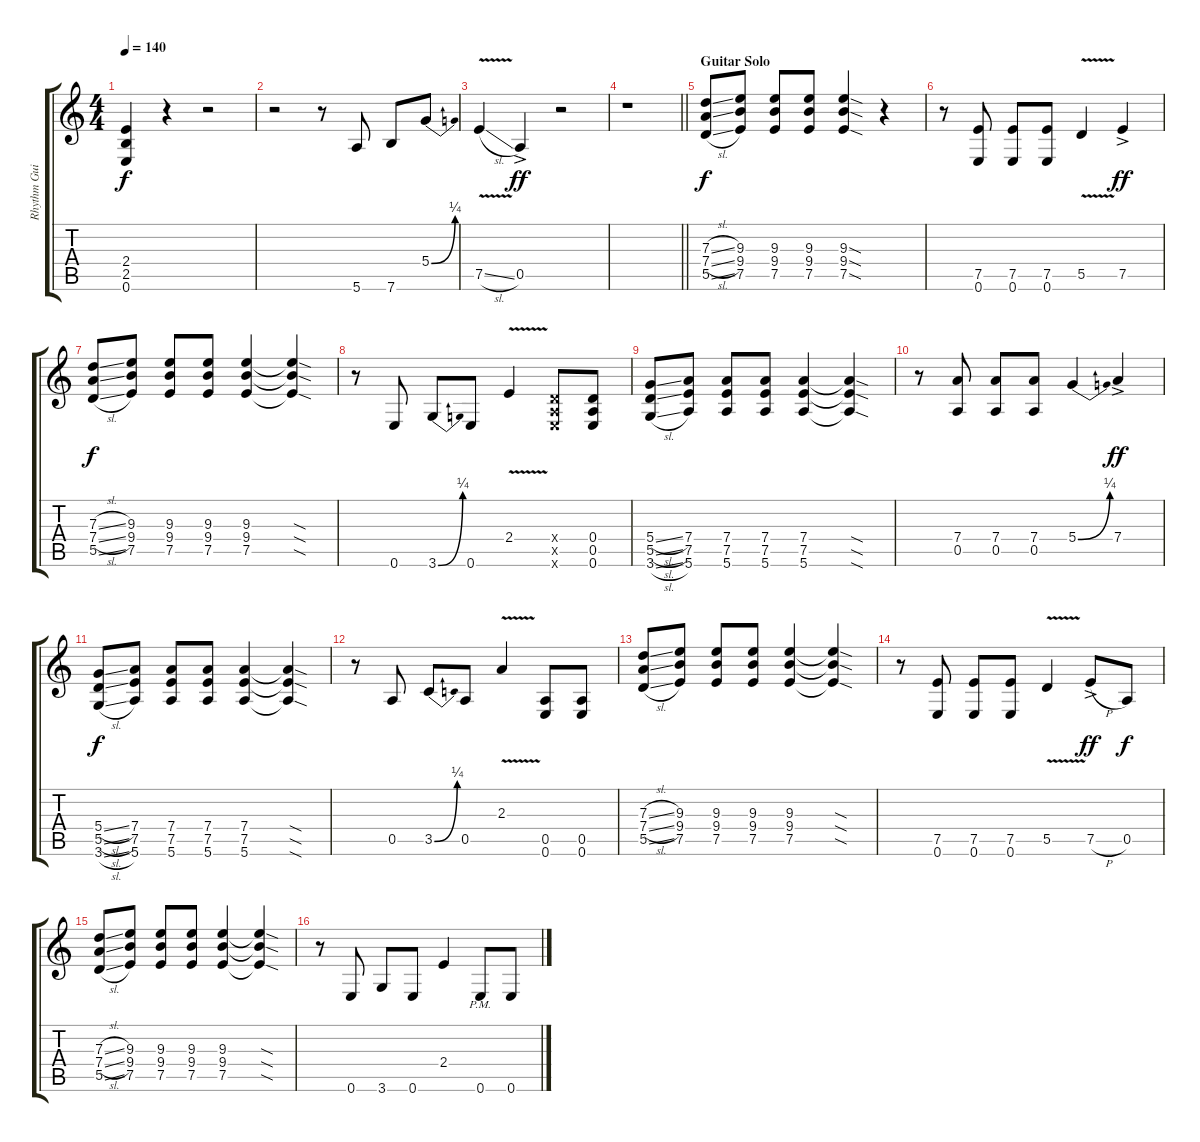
\track ("Rhythm Guitar" "Rhythm Gui") {instrument overdrivenguitar}
\staff {score tabs}
\tuning (E4 B3 G3 D3 A2 E2) {hide}
\ts (4 4)
\tempo 140
\clef g2
\ks c
(2.4 2.5 0.6).4{dy f} r.4 r.2 |
r.2 r.8 5.6.8 7.6.8 5.4{be (bend 0 0 60 1)}.8 |
7.5{v sl}.4 0.5{ac}.4{dy ff} r.2 |
\barLineRight lightlight
r.1 |
\section ("" "Guitar Solo")
(7.3{sl} 7.4{sl} 5.5{sl}).8{dy f} (9.3 9.4 7.5).8 (9.3 9.4 7.5).8 (9.3 9.4 7.5).8 (9.3{sod} 9.4{sod} 7.5{sod}).4 r.4 |
r.8 (7.5 0.6).8 (7.5 0.6).8 (7.5 0.6).8 5.5{v}.4 7.5{ac}.4{dy ff} |
(7.3{sl} 7.4{sl} 5.5{sl}).8{dy f} (9.3 9.4 7.5).8 (9.3 9.4 7.5).8 (9.3 9.4 7.5).8 (9.3 9.4 7.5).4 (9.3{sod t} 9.4{sod t} 7.5{sod t}).4 |
r.8 0.6.8 3.6{be (bend 0 0 60 1)}.8 0.6.8 2.4{v}.4 (0.4{x} 0.5{x} 0.6{x}).8 (0.4 0.5 0.6).8 |
(5.4{sl} 5.5{sl} 3.6{sl}).8 (7.4 7.5 5.6).8 (7.4 7.5 5.6).8 (7.4 7.5 5.6).8 (7.4 7.5 5.6).4 (7.4{sod t} 7.5{sod t} 5.6{sod t}).4 |
r.8 (7.4 0.5).8 (7.4 0.5).8 (7.4 0.5).8 5.4{be (bend 0 0 60 1)}.4 7.4{ac}.4{dy ff} |
(5.4{sl} 5.5{sl} 3.6{sl}).8{dy f} (7.4 7.5 5.6).8 (7.4 7.5 5.6).8 (7.4 7.5 5.6).8 (7.4 7.5 5.6).4 (7.4{sod t} 7.5{sod t} 5.6{sod t}).4 |
r.8 0.5.8 3.5{be (bend 0 0 60 1)}.8 0.5.8 2.3{v}.4 (0.5 0.6).8 (0.5 0.6).8 |
(7.3{sl} 7.4{sl} 5.5{sl}).8 (9.3 9.4 7.5).8 (9.3 9.4 7.5).8 (9.3 9.4 7.5).8 (9.3 9.4 7.5).4 (9.3{sod t} 9.4{sod t} 7.5{sod t}).4 |
r.8 (7.5 0.6).8 (7.5 0.6).8 (7.5 0.6).8 5.5{v}.4 7.5{h ac}.8{dy ff} 0.5.8{dy f} |
(7.3{sl} 7.4{sl} 5.5{sl}).8 (9.3 9.4 7.5).8 (9.3 9.4 7.5).8 (9.3 9.4 7.5).8 (9.3 9.4 7.5).4 (9.3{sod t} 9.4{sod t} 7.5{sod t}).4 |
r.8 0.6.8 3.6.8 0.6.8 2.4.4 0.6{pm}.8 0.6.8
